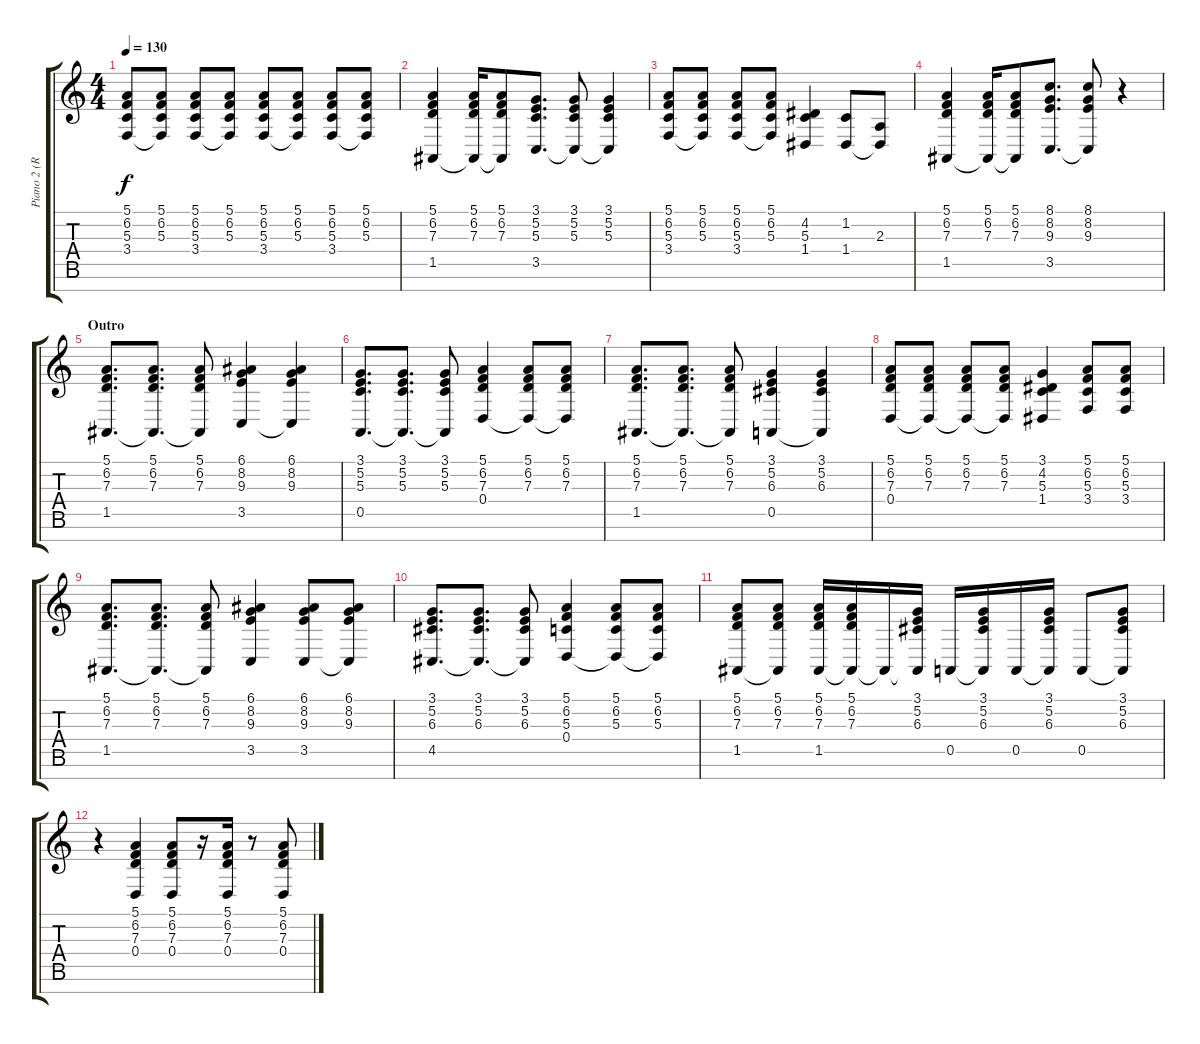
\track ("Piano 2 (R)" "Piano 2 (R") {instrument electricgrandpiano}
\staff {score tabs}
\tuning (E4 B3 G3 D3 A2 E2 B1) {hide}
\ts (4 4)
\tempo 130
\clef g2
\ks c
(5.1 6.2 5.3 3.4).8{dy f} (5.1 6.2 5.3 3.4{t}).8 (5.1 6.2 5.3 3.4).8 (5.1 6.2 5.3 3.4{t}).8 (5.1 6.2 5.3 3.4).8 (5.1 6.2 5.3 3.4{t}).8 (5.1 6.2 5.3 3.4).8 (5.1 6.2 5.3 3.4{t}).8 |
(5.1 6.2 7.3 1.5).4 (5.1 6.2 7.3 1.5{t}).16 (5.1 6.2 7.3 1.5{t}).8 (3.1 5.2 5.3 3.5).8{d} (3.1 5.2 5.3 3.5{t}).8 (3.1 5.2 5.3 3.5{t}).4 |
(5.1 6.2 5.3 3.4).8 (5.1 6.2 5.3 3.4{t}).8 (5.1 6.2 5.3 3.4).8 (5.1 6.2 5.3 3.4{t}).8 (4.2 5.3 1.4).4 (1.2 1.4).8 (2.3 1.4{t}).8 |
(5.1 6.2 7.3 1.5).4 (5.1 6.2 7.3 1.5{t}).16 (5.1 6.2 7.3 1.5{t}).8 (8.1 8.2 9.3 3.5).8{d} (8.1 8.2 9.3 3.5{t}).8 r.4 |
\section ("" "Outro")
(5.1 6.2 7.3 1.5).8{d} (5.1 6.2 7.3 1.5{t}).8{d} (5.1 6.2 7.3 1.5{t}).8 (6.1 8.2 9.3 3.5).4 (6.1 8.2 9.3 3.5{t}).4 |
(3.1 5.2 5.3 0.5).8{d} (3.1 5.2 5.3 0.5{t}).8{d} (3.1 5.2 5.3 0.5{t}).8 (5.1 6.2 7.3 0.4).4 (5.1 6.2 7.3 0.4{t}).8 (5.1 6.2 7.3 0.4{t}).8 |
(5.1 6.2 7.3 1.5).8{d} (5.1 6.2 7.3 1.5{t}).8{d} (5.1 6.2 7.3 1.5{t}).8 (3.1 5.2 6.3 0.5).4 (3.1 5.2 6.3 0.5{t}).4 |
(5.1 6.2 7.3 0.4).8 (5.1 6.2 7.3 0.4{t}).8 (5.1 6.2 7.3 0.4{t}).8 (5.1 6.2 7.3 0.4{t}).8 (3.1 4.2 5.3 1.4).4 (5.1 6.2 5.3 3.4).8 (5.1 6.2 5.3 3.4).8 |
(5.1 6.2 7.3 1.5).8{d} (5.1 6.2 7.3 1.5{t}).8{d} (5.1 6.2 7.3 1.5{t}).8 (6.1 8.2 9.3 3.5).4 (6.1 8.2 9.3 3.5).8 (6.1 8.2 9.3 3.5{t}).8 |
(3.1 5.2 6.3 4.5).8{d} (3.1 5.2 6.3 4.5{t}).8{d} (3.1 5.2 6.3 4.5{t}).8 (5.1 6.2 5.3 0.4).4 (5.1 6.2 5.3 0.4{t}).8 (5.1 6.2 5.3 0.4{t}).8 |
(5.1 6.2 7.3 1.5).8 (5.1 6.2 7.3 1.5{t}).8 (5.1 6.2 7.3 1.5).16 (5.1 6.2 7.3 1.5{t}).16 1.5{t}.16 (3.1 5.2 6.3 1.5{t}).16 0.5.16 (3.1 5.2 6.3 0.5{t}).16 0.5.16 (3.1 5.2 6.3 0.5{t}).16 0.5.8 (3.1 5.2 6.3 0.5{t}).8 |
r.4 (5.1 6.2 7.3 0.4).4 (5.1 6.2 7.3 0.4).8 r.16 (5.1 6.2 7.3 0.4).16 r.8 (5.1 6.2 7.3 0.4).8
